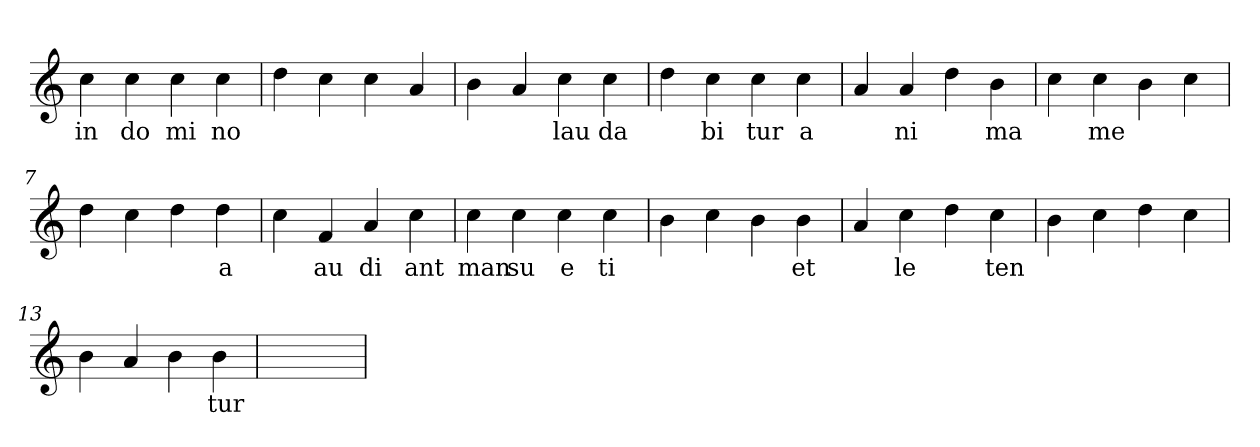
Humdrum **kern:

**kern	**text
*part1	*part1
*staff1	*staff1
*clefG2	*
=1	=1
4cc	in
4cc	do
4cc	mi
4cc	no
=2	=2
4dd	.
4cc	.
4cc	.
4a	.
=3	=3
4b	.
4a	.
4cc	lau
4cc	da
=4	=4
4dd	.
4cc	bi
4cc	tur
4cc	a
=5	=5
4a	.
4a	ni
4dd	.
4b	ma
=6	=6
4cc	.
4cc	me
4b	.
4cc	.
=7	=7
4dd	.
4cc	.
4dd	.
4dd	a
=8	=8
4cc	.
4f	au
4a	di
4cc	ant
=9	=9
4cc	man
4cc	su
4cc	e
4cc	ti
=10	=10
4b	.
4cc	.
4b	.
4b	et
=11	=11
4a	.
4cc	le
4dd	.
4cc	ten
=12	=12
4b	.
4cc	.
4dd	.
4cc	.
=13	=13
4b	.
4a	.
4b	.
4b	tur
=14	=14
1ryy	.
=	=
*-	*-
